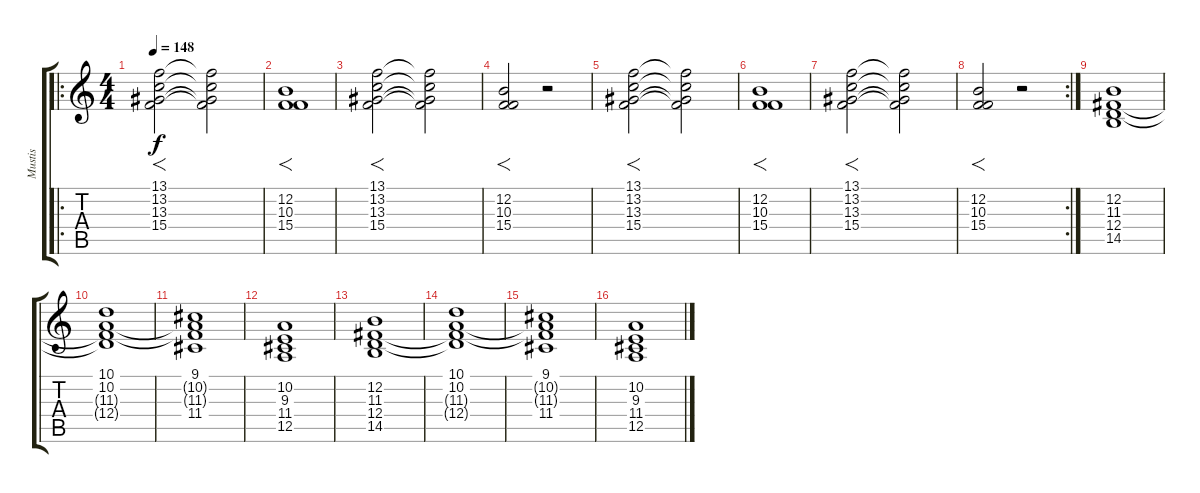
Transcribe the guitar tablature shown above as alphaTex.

\track ("Mustis" "Mustis") {instrument voiceoohs}
\staff {score tabs}
\tuning (E4 B3 G3 D3 A2 E2) {hide}
\ro
\ts (4 4)
\tempo 148
\clef g2
\ks c
(13.1 13.2 13.3 15.4).2{f dy f} (13.1{t} 13.2{t} 13.3{t} 15.4{t}).2 |
(12.2 10.3 15.4).1{f} |
(13.1 13.2 13.3 15.4).2{f} (13.1{t} 13.2{t} 13.3{t} 15.4{t}).2 |
(12.2 10.3 15.4).2{f} r.2 |
(13.1 13.2 13.3 15.4).2{f} (13.1{t} 13.2{t} 13.3{t} 15.4{t}).2 |
(12.2 10.3 15.4).1{f} |
(13.1 13.2 13.3 15.4).2{f} (13.1{t} 13.2{t} 13.3{t} 15.4{t}).2 |
\rc 2
(12.2 10.3 15.4).2{f} r.2 |
(12.2 11.3 12.4 14.5).1 |
(10.1 10.2 11.3{t} 12.4{t}).1 |
(9.1 10.2{t} 11.3{t} 11.4).1 |
(10.2 9.3 11.4 12.5).1 |
(12.2 11.3 12.4 14.5).1 |
(10.1 10.2 11.3{t} 12.4{t}).1 |
(9.1 10.2{t} 11.3{t} 11.4).1 |
(10.2 9.3 11.4 12.5).1
